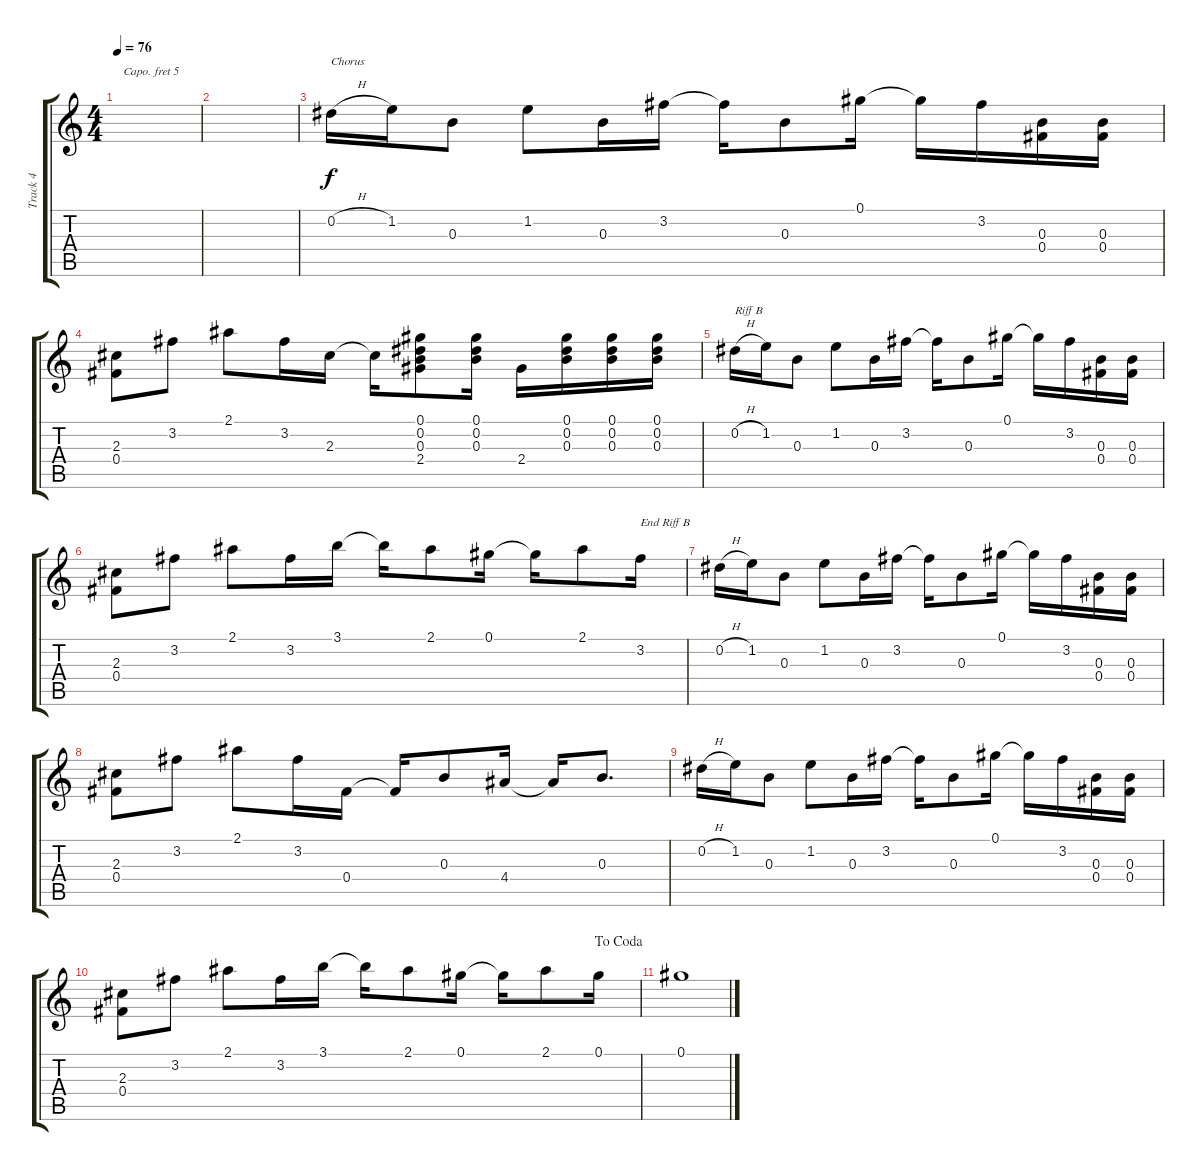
\track ("Track 4" "Track 4") {instrument distortionguitar}
\staff {score tabs}
\capo 5
\tuning (Eb4 Bb3 Gb3 Db3 Ab2 Eb2) {hide}
\ts (4 4)
\tempo 76
\clef g2
\ks c
|
|
0.2{h}.16{txt "Chorus"} 1.2.16 0.3.8 1.2.8 0.3.16 3.2.16 3.2{t}.16 0.3.8 0.1.16 0.1{t}.16 3.2.16 (0.3 0.4).16 (0.3 0.4).16 |
(2.3 0.4).8 3.2.8 2.1.8 3.2.16 2.3.16 2.3{t}.16 (0.1 0.2 0.3 2.4).8 (0.1 0.2 0.3).16 2.4.16 (0.1 0.2 0.3).16 (0.1 0.2 0.3).16 (0.1 0.2 0.3).16 |
0.2{h}.16{txt "Riff B"} 1.2.16 0.3.8 1.2.8 0.3.16 3.2.16 3.2{t}.16 0.3.8 0.1.16 0.1{t}.16 3.2.16 (0.3 0.4).16 (0.3 0.4).16 |
(2.3 0.4).8 3.2.8 2.1.8 3.2.16 3.1.16 3.1{t}.16 2.1.8 0.1.16 0.1{t}.16 2.1.8 3.2.16{txt "End Riff B"} |
0.2{h}.16 1.2.16 0.3.8 1.2.8 0.3.16 3.2.16 3.2{t}.16 0.3.8 0.1.16 0.1{t}.16 3.2.16 (0.3 0.4).16 (0.3 0.4).16 |
(2.3 0.4).8 3.2.8 2.1.8 3.2.16 0.4.16 0.4{t}.16 0.3.8 4.4.16 4.4{t}.16 0.3.8{d} |
0.2{h}.16 1.2.16 0.3.8 1.2.8 0.3.16 3.2.16 3.2{t}.16 0.3.8 0.1.16 0.1{t}.16 3.2.16 (0.3 0.4).16 (0.3 0.4).16 |
\jump dacoda
(2.3 0.4).8 3.2.8 2.1.8 3.2.16 3.1.16 3.1{t}.16 2.1.8 0.1.16 0.1{t}.16 2.1.8 0.1.16 |
0.1.1
